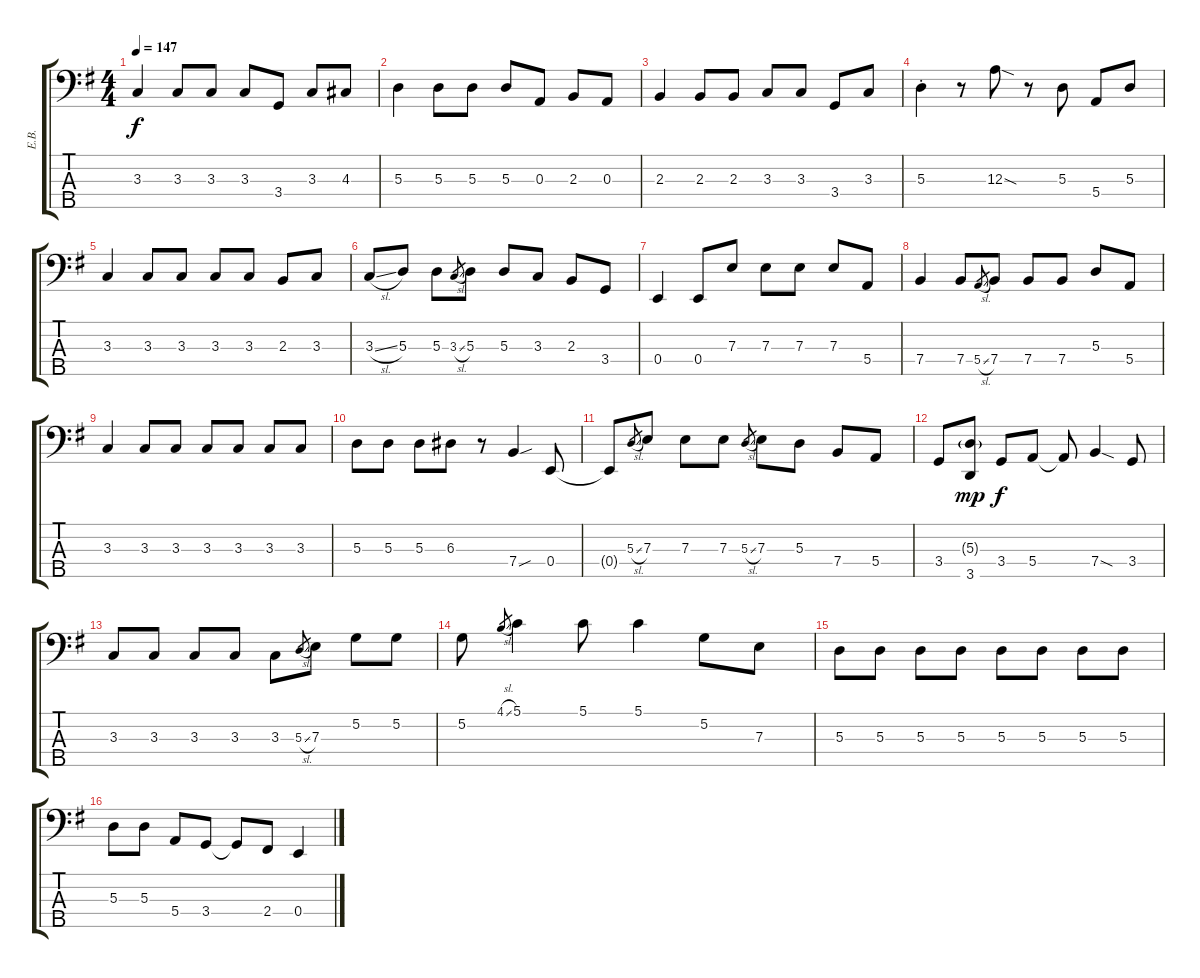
\track ("E.B." "E.B.") {instrument electricbassfinger}
\staff {score tabs}
\tuning (G2 D2 A1 E1 B0) {hide}
\ts (4 4)
\tempo 147
\clef f4
\ks g
3.3.4{dy f} 3.3.8 3.3.8 3.3.8 3.4.8 3.3.8 4.3.8 |
5.3.4 5.3.8 5.3.8 5.3.8 0.3.8 2.3.8 0.3.8 |
2.3.4 2.3.8 2.3.8 3.3.8 3.3.8 3.4.8 3.3.8 |
5.3{st}.4 r.8 12.3{sod}.8 r.8 5.3.8 5.4.8 5.3.8 |
\ks eminor
3.3.4 3.3.8 3.3.8 3.3.8 3.3.8 2.3.8 3.3.8 |
3.3{sl}.8 5.3.8 5.3.8 3.3{sl}.8{gr} 5.3.8 5.3.8 3.3.8 2.3.8 3.4.8 |
0.4.4 0.4.8 7.3.8 7.3.8 7.3.8 7.3.8 5.4.8 |
7.4.4 7.4.8 5.4{sl}.8{gr} 7.4.8 7.4.8 7.4.8 5.3.8 5.4.8 |
3.3.4 3.3.8 3.3.8 3.3.8 3.3.8 3.3.8 3.3.8 |
5.3.8 5.3.8 5.3.8 6.3.8 r.8 7.4{sou}.4 0.4.8 |
0.4{t}.8 5.3{sl}.8{gr} 7.3.8 7.3.8 7.3.8 5.3{sl}.8{gr} 7.3.8 5.3.8 7.4.8 5.4.8 |
3.4.8 (5.3{g} 3.5).8{dy mp} 3.4.8{dy f} 5.4.8 5.4{t}.8 7.4{sod}.4 3.4.8 |
3.3.8 3.3.8 3.3.8 3.3.8 3.3.8 5.3{sl}.8{gr} 7.3.8 5.2.8 5.2.8 |
5.2.8 4.1{sl}.8{gr} 5.1.4 5.1.8 5.1.4 5.2.8 7.3.8 |
5.3.8 5.3.8 5.3.8 5.3.8 5.3.8 5.3.8 5.3.8 5.3.8 |
5.3.8 5.3.8 5.4.8 3.4.8 3.4{t}.8 2.4.8 0.4.4
